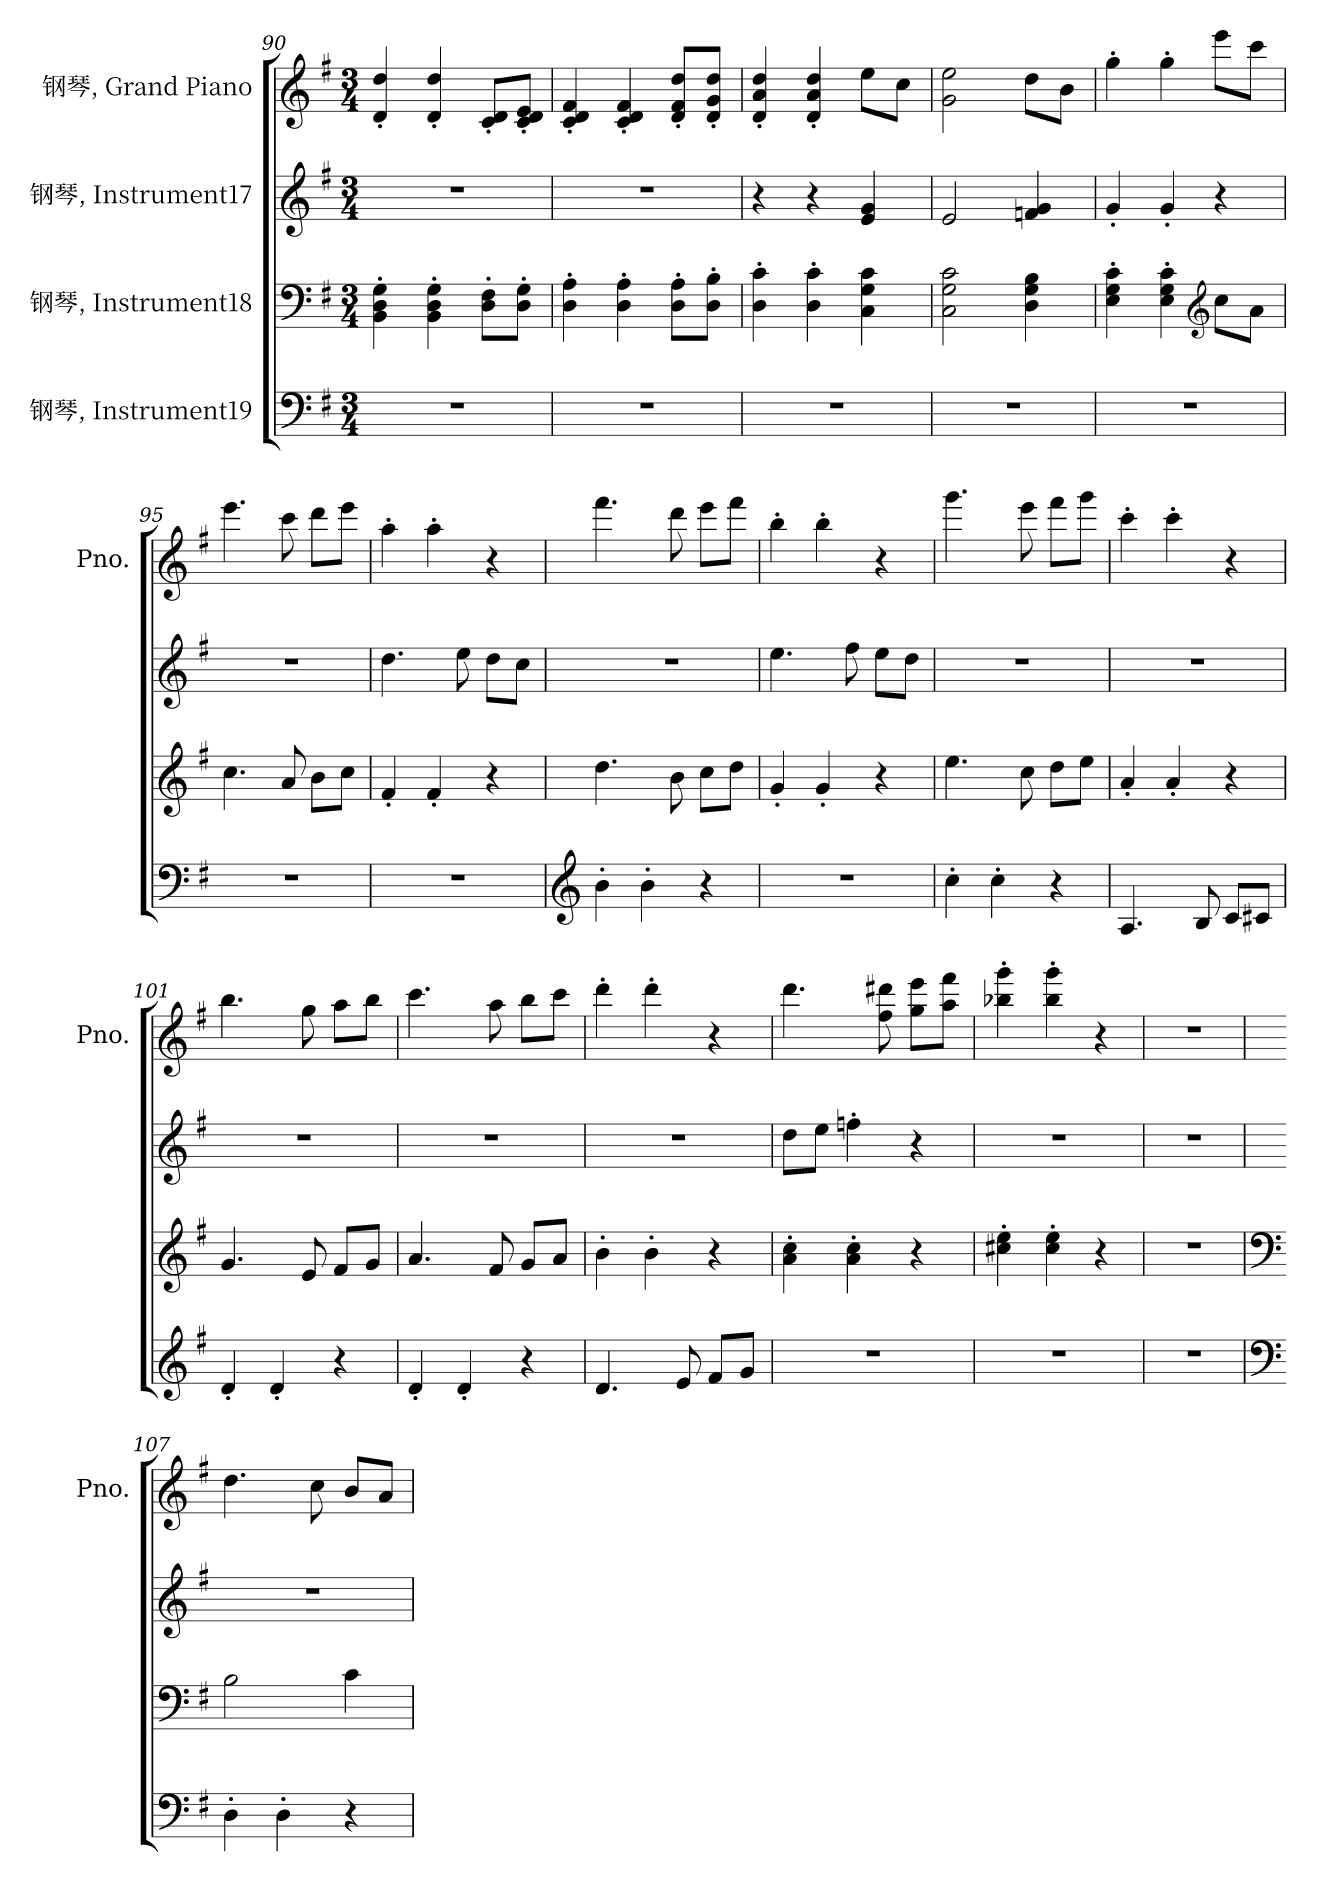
**kern	**kern	**kern	**kern
*part4	*part3	*part2	*part1
*staff4	*staff3	*staff2	*staff1
*I"钢琴, Instrument19	*I"钢琴, Instrument18	*I"钢琴, Instrument17	*I"钢琴, Grand Piano
*	*	*	*I'Pno.
*clefF4	*clefF4	*clefG2	*clefG2
*k[f#]	*k[f#]	*k[f#]	*k[f#]
*M3/4	*M3/4	*M3/4	*M3/4
=90	=90	=90	=90
2.r	4BB\' 4D\' 4G\'	2.r	4d/' 4dd/'
.	4BB\' 4D\' 4G\'	.	4d/' 4dd/'
.	8D\' 8F#\'L	.	8c/' 8d/'L
.	8D\' 8G\'J	.	8c/' 8d/' 8e/'J
=91	=91	=91	=91
2.r	4D\' 4A\'	2.r	4c/' 4d/' 4f#/'
.	4D\' 4A\'	.	4c/' 4d/' 4f#/'
.	8D\' 8A\'L	.	8d/' 8f#/' 8dd/'L
.	8D\' 8B\'J	.	8d/' 8g/' 8dd/'J
=92	=92	=92	=92
2.r	4D\' 4c\'	4r	4d/' 4a/' 4dd/'
.	4D\' 4c\'	4r	4d/' 4a/' 4dd/'
.	4C\ 4G\ 4c\	4e/ 4g/	8ee\L
.	.	.	8cc\J
=93	=93	=93	=93
2.r	2C\ 2G\ 2c\	2e/	2g\ 2ee\
.	4D\ 4G\ 4B\	4fn/ 4g/	8dd\L
.	.	.	8b\J
!!LO:PB:g=z
=94	=94	=94	=94
2.r	4E\' 4G\' 4c\'	4g'/	4gg'\
.	4E\' 4G\' 4c\'	4g'/	4gg'\
*	*clefG2	*	*
.	8cc\L	4r	8eee\L
.	8a\J	.	8ccc\J
=95	=95	=95	=95
2.r	4.cc\	2.r	4.eee\
.	8a/	.	8ccc\
.	8b\L	.	8ddd\L
.	8cc\J	.	8eee\J
=96	=96	=96	=96
2.r	4f#'/	4.dd\	4aa'\
.	4f#'/	.	4aa'\
.	.	8ee\	.
.	4r	8dd\L	4r
.	.	8cc\J	.
=97	=97	=97	=97
*clefG2	*	*	*
4b'\	4.dd\	2.r	4.fff#\
4b'\	.	.	.
.	8b\	.	8ddd\
4r	8cc\L	.	8eee\L
.	8dd\J	.	8fff#\J
=98	=98	=98	=98
2.r	4g'/	4.ee\	4bb'\
.	4g'/	.	4bb'\
.	.	8ff#\	.
.	4r	8ee\L	4r
.	.	8dd\J	.
=99	=99	=99	=99
4cc'\	4.ee\	2.r	4.ggg\
4cc'\	.	.	.
.	8cc\	.	8eee\
4r	8dd\L	.	8fff#\L
.	8ee\J	.	8ggg\J
!!LO:LB:g=z
=100	=100	=100	=100
4.A/	4a'/	2.r	4ccc'\
.	4a'/	.	4ccc'\
8B/	.	.	.
8c/L	4r	.	4r
8c#X/J	.	.	.
=101	=101	=101	=101
4d'/	4.g/	2.r	4.bb\
4d'/	.	.	.
.	8e/	.	8gg\
4r	8f#/L	.	8aa\L
.	8g/J	.	8bb\J
=102	=102	=102	=102
4d'/	4.a/	2.r	4.ccc\
4d'/	.	.	.
.	8f#/	.	8aa\
4r	8g/L	.	8bb\L
.	8a/J	.	8ccc\J
=103	=103	=103	=103
4.d/	4b'\	2.r	4ddd'\
.	4b'\	.	4ddd'\
8e/	.	.	.
8f#/L	4r	.	4r
8g/J	.	.	.
=104	=104	=104	=104
2.r	4a\' 4cc\'	8dd\L	4.ddd\
.	.	8ee\J	.
.	4a\' 4cc\'	4ffn'\	.
.	.	.	8ff#\ 8ddd#X\
.	4r	4r	8gg\ 8eee\L
.	.	.	8aa\ 8fff#\J
=105	=105	=105	=105
2.r	4cc#X\' 4ee\'	2.r	4bb-X\' 4ggg\'
.	4cc#\' 4ee\'	.	4bb-\' 4ggg\'
.	4r	.	4r
=106	=106	=106	=106
2.r	2.r	2.r	2.r
!!LO:LB:g=z
=107	=107	=107	=107
*clefF4	*clefF4	*	*
4D'\	2B\	2.r	4.dd\
4D'\	.	.	.
.	.	.	8cc\
4r	4c\	.	8b/L
.	.	.	8a/J
=	=	=	=
*-	*-	*-	*-
